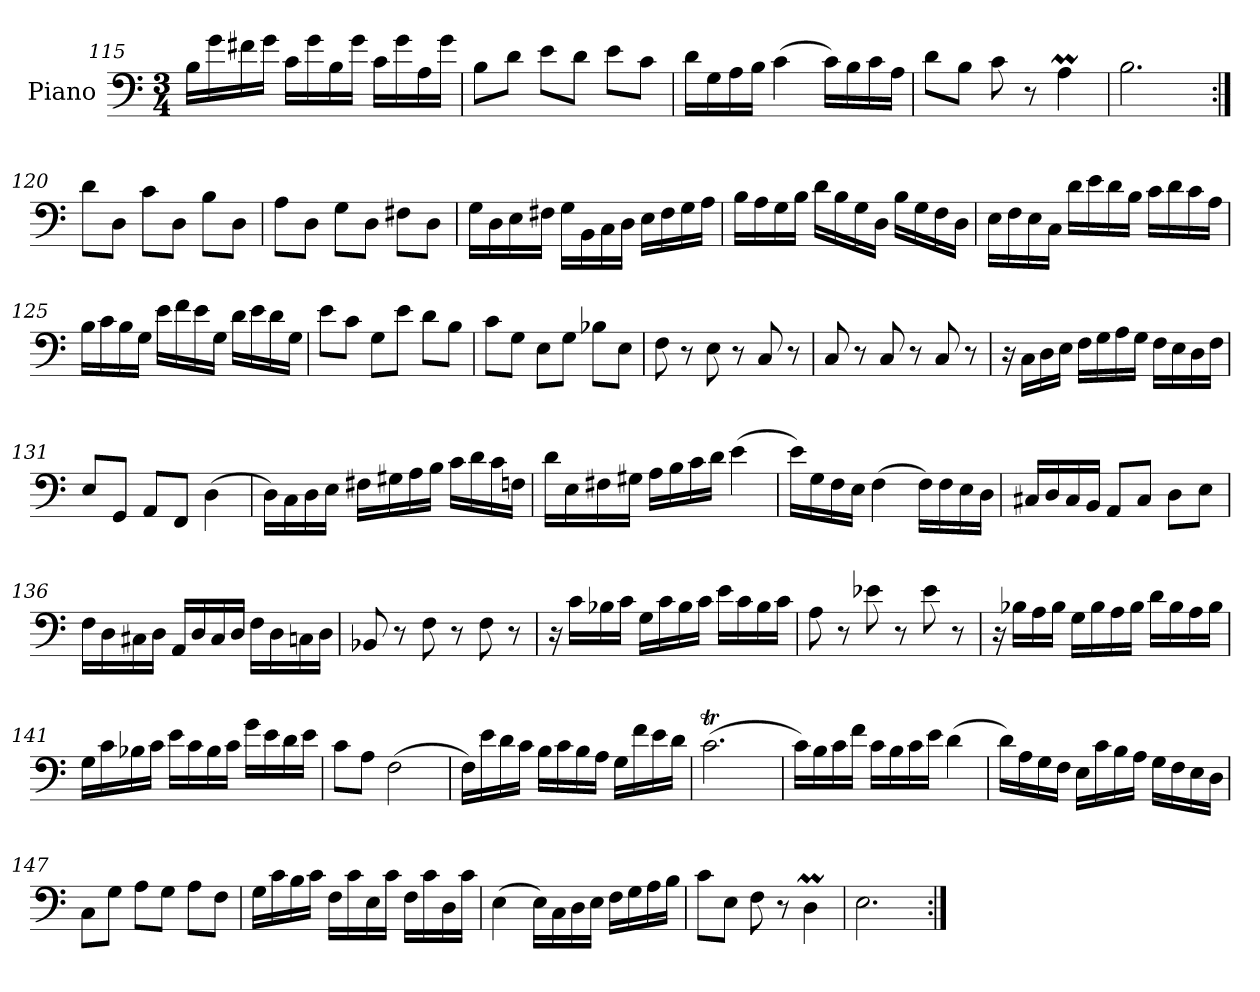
**kern
*part1
*staff1
*I"Piano
*I'Pno.
*clefF4
*k[]
*M3/4
=115
16B\LL
16g\
16f#X\
16g\JJ
16c\LL
16g\
16B\
16g\JJ
16c\LL
16g\
16A\
16g\JJ
=116
8B\L
8d\J
8e\L
8d\J
8e\L
8c\J
=117
16d\LL
16G\
16A\
16B\JJ
(4c\
16c\LL)
16B\
16c\
16A\JJ
!!LO:LB:g=z
=118
8d\L
8B\J
8c\
8r
4AM\
=119
2.B\
=120:|!
8d\L
8D\J
8c\L
8D\J
8B\L
8D\J
=121
8A\L
8D\J
8G\L
8D\J
8F#X\L
8D\J
=122
16G\LL
16D\
16E\
16F#X\JJ
16G\LL
16BB\
16C\
16D\JJ
16E\LL
16F#\
16G\
16A\JJ
!!LO:LB:g=z
=123
16B\LL
16A\
16G\
16B\JJ
16d\LL
16B\
16G\
16D\JJ
16B\LL
16G\
16F\
16D\JJ
=124
16E\LL
16F\
16E\
16C\JJ
16d\LL
16e\
16d\
16B\JJ
16c\LL
16d\
16c\
16A\JJ
=125
16B\LL
16c\
16B\
16G\JJ
16e\LL
16f\
16e\
16G\JJ
16d\LL
16e\
16d\
16G\JJ
=126
8e\L
8c\J
8G\L
8e\J
8d\L
8B\J
!!LO:LB:g=z
=127
8c\L
8G\J
8E\L
8G\J
8B-X\L
8E\J
=128
8F\
8r
8E\
8r
8C/
8r
=129
8C/
8r
8C/
8r
8C/
8r
=130
16r
16C\LL
16D\
16E\JJ
16F\LL
16G\
16A\
16G\JJ
16F\LL
16E\
16D\
16F\JJ
=131
8E/L
8GG/J
8AA/L
8FF/J
(4D\
!!LO:LB:g=z
=132
16D\LL)
16C\
16D\
16E\JJ
16F#X\LL
16G#X\
16A\
16B\JJ
16c\LL
16d\
16c\
16Fn\JJ
=133
16d\LL
16E\
16F#X\
16G#X\JJ
16A\LL
16B\
16c\
16d\JJ
(4e\
=134
16e\LL)
16G\
16F\
16E\JJ
(4F\
16F\LL)
16F\
16E\
16D\JJ
=135
16C#X/LL
16D/
16C#/
16BB/JJ
8AA/L
8C#/J
8D\L
8E\J
!!LO:PB:g=z
=136
16F\LL
16D\
16C#X\
16D\JJ
16AA/LL
16D/
16C#/
16D/JJ
16F\LL
16D\
16Cn\
16D\JJ
=137
8BB-X/
8r
8F\
8r
8F\
8r
=138
16r
16c\LL
16B-X\
16c\JJ
16G\LL
16c\
16B-\
16c\JJ
16e\LL
16c\
16B-\
16c\JJ
=139
8A\
8r
8e-X\
8r
8e-\
8r
!!LO:LB:g=z
=140
16r
16B-X\LL
16A\
16B-\JJ
16G\LL
16B-\
16A\
16B-\JJ
16d\LL
16B-\
16A\
16B-\JJ
=141
16G\LL
16c\
16B-X\
16c\JJ
16e\LL
16c\
16B-\
16c\JJ
16g\LL
16e\
16d\
16e\JJ
=142
8c\L
8A\J
(2F\
=143
16F\LL)
16e\
16d\
16c\JJ
16B\LL
16c\
16B\
16A\JJ
16G\LL
16f\
16e\
16d\JJ
!!LO:LB:g=z
=144
(2.cT\
=145
16c\LL)
16B\
16c\
16f\JJ
16c\LL
16B\
16c\
16e\JJ
(4d\
=146
16d\LL)
16A\
16G\
16F\JJ
16E\LL
16c\
16B\
16A\JJ
16G\LL
16F\
16E\
16D\JJ
=147
8C\L
8G\J
8A\L
8G\J
8A\L
8F\J
=148
16G\LL
16c\
16B\
16c\JJ
16F\LL
16c\
16E\
16c\JJ
16F\LL
16c\
16D\
16c\JJ
!!LO:LB:g=z
=149
(4E\
16E\LL)
16C\
16D\
16E\JJ
16F\LL
16G\
16A\
16B\JJ
=150
8c\L
8E\J
8F\
8r
4DM\
=151
2.E\
=:|!
*-
